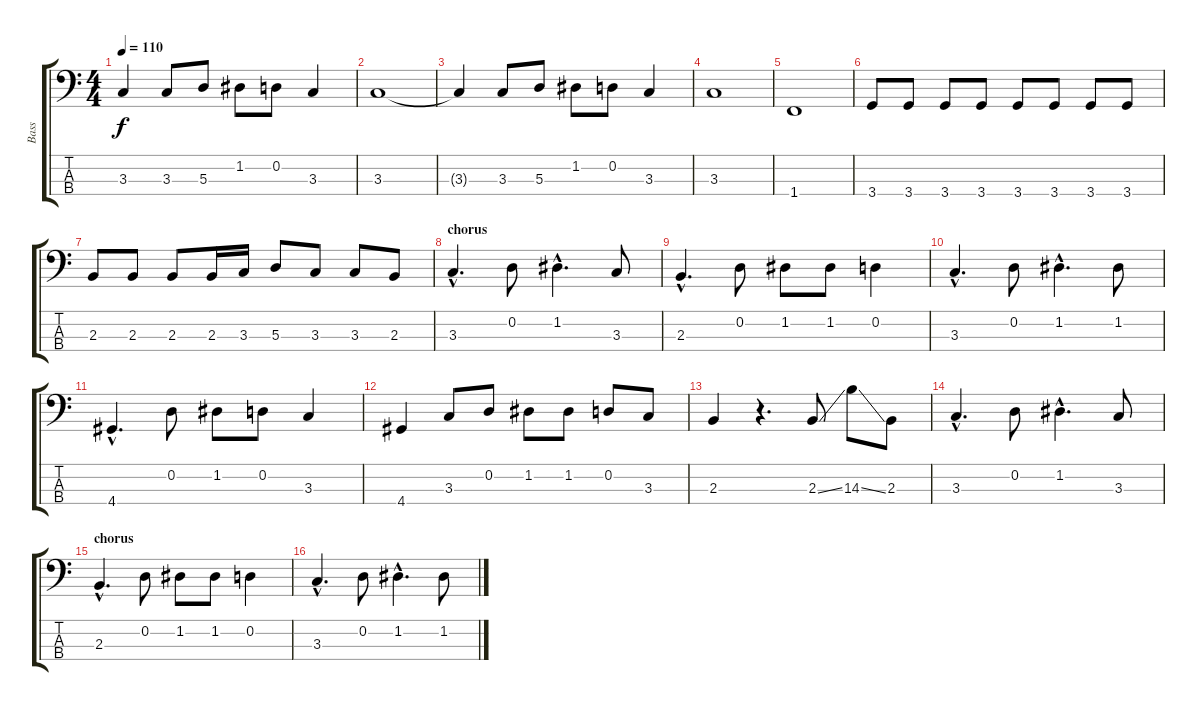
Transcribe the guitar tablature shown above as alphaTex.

\track ("Bass" "Bass") {instrument electricbassfinger}
\staff {score tabs}
\tuning (G2 D2 A1 E1) {hide}
\ts (4 4)
\tempo 110
\clef f4
\ks c
3.3{t}.4{dy f} 3.3.8 5.3.8 1.2.8 0.2.8 3.3.4 |
3.3.1 |
3.3{t}.4 3.3.8 5.3.8 1.2.8 0.2.8 3.3.4 |
3.3.1 |
1.4.1 |
3.4.8 3.4.8 3.4.8 3.4.8 3.4.8 3.4.8 3.4.8 3.4.8 |
2.3.8 2.3.8 2.3.8 2.3.16 3.3.16 5.3.8 3.3.8 3.3.8 2.3.8 |
\section ("" "chorus")
3.3{hac}.4{d} 0.2.8 1.2{hac}.4{d} 3.3.8 |
2.3{hac}.4{d} 0.2.8 1.2.8 1.2.8 0.2.4 |
3.3{hac}.4{d} 0.2.8 1.2{hac}.4{d} 1.2.8 |
4.4{hac}.4{d} 0.2.8 1.2.8 0.2.8 3.3.4 |
4.4.4 3.3.8 0.2.8 1.2.8 1.2.8 0.2.8 3.3.8 |
2.3.4 r.4{d} 2.3{ss}.8 14.3{ss}.8 2.3.8 |
3.3{hac}.4{d} 0.2.8 1.2{hac}.4{d} 3.3.8 |
\section ("" "chorus")
2.3{hac}.4{d} 0.2.8 1.2.8 1.2.8 0.2.4 |
3.3{hac}.4{d} 0.2.8 1.2{hac}.4{d} 1.2.8
